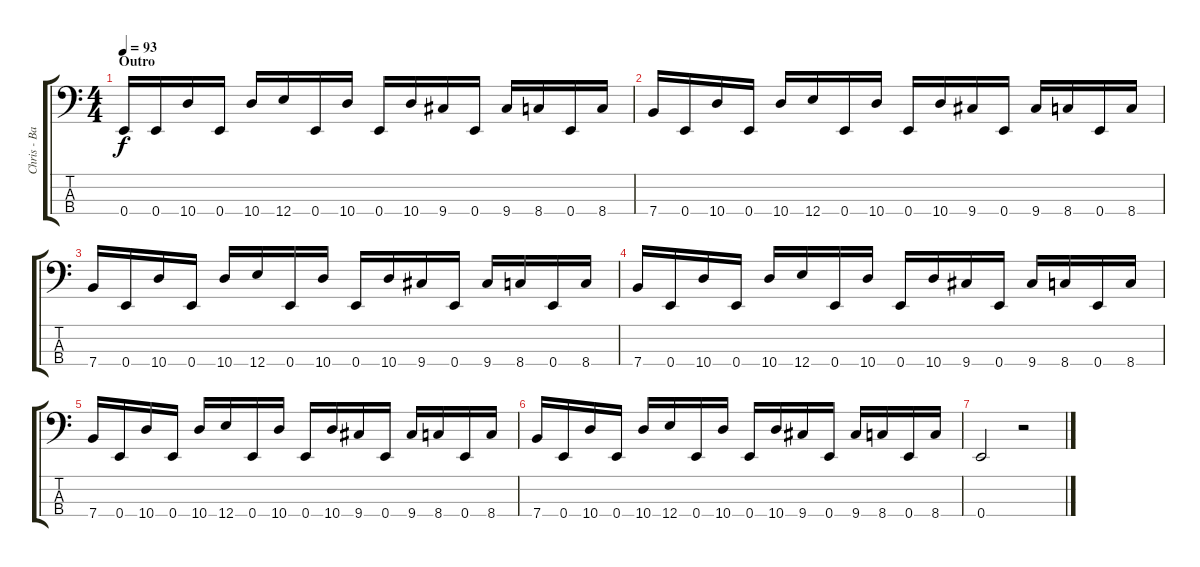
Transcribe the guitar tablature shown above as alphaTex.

\track ("Chris - Bass" "Chris - Ba") {instrument electricbassfinger}
\staff {score tabs}
\tuning (G2 D2 A1 E1) {hide}
\ts (4 4)
\section ("" "Outro")
\tempo 93
\clef f4
\ks c
0.4.16{dy f} 0.4.16 10.4.16 0.4.16 10.4.16 12.4.16 0.4.16 10.4.16 0.4.16 10.4.16 9.4.16 0.4.16 9.4.16 8.4.16 0.4.16 8.4.16 |
7.4.16 0.4.16 10.4.16 0.4.16 10.4.16 12.4.16 0.4.16 10.4.16 0.4.16 10.4.16 9.4.16 0.4.16 9.4.16 8.4.16 0.4.16 8.4.16 |
7.4.16 0.4.16 10.4.16 0.4.16 10.4.16 12.4.16 0.4.16 10.4.16 0.4.16 10.4.16 9.4.16 0.4.16 9.4.16 8.4.16 0.4.16 8.4.16 |
7.4.16 0.4.16 10.4.16 0.4.16 10.4.16 12.4.16 0.4.16 10.4.16 0.4.16 10.4.16 9.4.16 0.4.16 9.4.16 8.4.16 0.4.16 8.4.16 |
7.4.16 0.4.16 10.4.16 0.4.16 10.4.16 12.4.16 0.4.16 10.4.16 0.4.16 10.4.16 9.4.16 0.4.16 9.4.16 8.4.16 0.4.16 8.4.16 |
7.4.16 0.4.16 10.4.16 0.4.16 10.4.16 12.4.16 0.4.16 10.4.16 0.4.16 10.4.16 9.4.16 0.4.16 9.4.16 8.4.16 0.4.16 8.4.16 |
0.4.2 r.2
